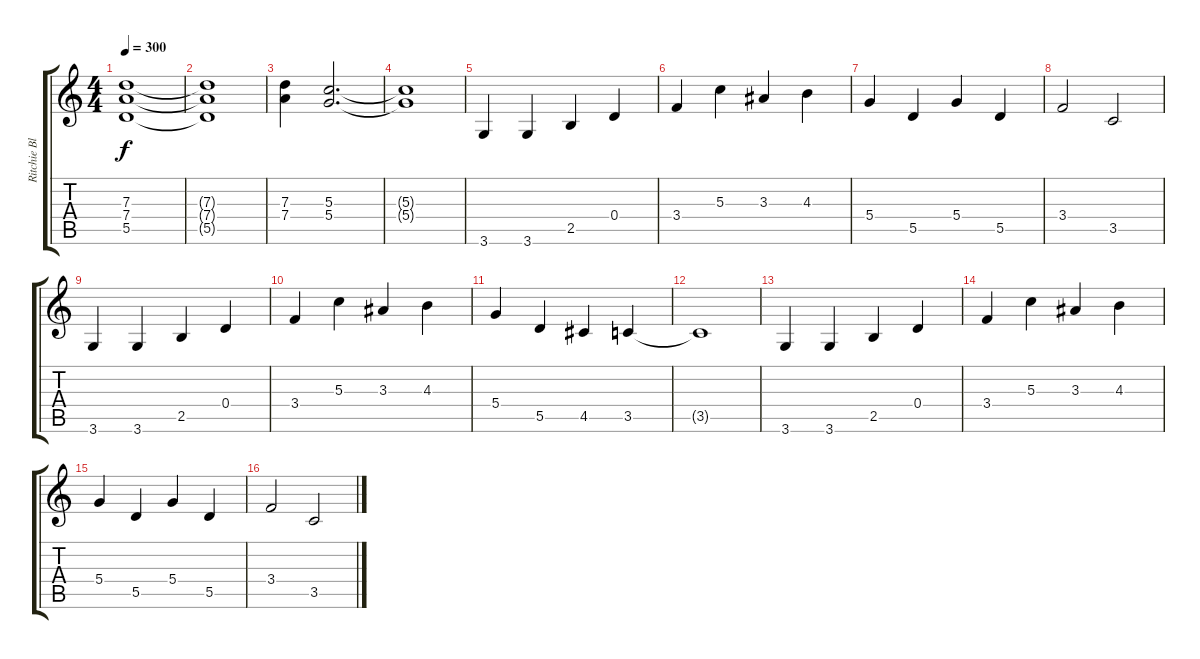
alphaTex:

\track ("Ritchie Blackmore" "Ritchie Bl") {instrument overdrivenguitar}
\staff {score tabs}
\tuning (E4 B3 G3 D3 A2 E2) {hide}
\ts (4 4)
\tempo 300
\clef g2
\ks c
(7.3 7.4 5.5).1{dy f} |
(7.3{t} 7.4{t} 5.5{t}).1 |
(7.3 7.4).4 (5.3 5.4).2{d} |
(5.3{t} 5.4{t}).1 |
3.6.4 3.6.4 2.5.4 0.4.4 |
3.4.4 5.3.4 3.3.4 4.3.4 |
5.4.4 5.5.4 5.4.4 5.5.4 |
3.4.2 3.5.2 |
3.6.4 3.6.4 2.5.4 0.4.4 |
3.4.4 5.3.4 3.3.4 4.3.4 |
5.4.4 5.5.4 4.5.4 3.5.4 |
3.5{t}.1 |
3.6.4 3.6.4 2.5.4 0.4.4 |
3.4.4 5.3.4 3.3.4 4.3.4 |
5.4.4 5.5.4 5.4.4 5.5.4 |
3.4.2 3.5.2
